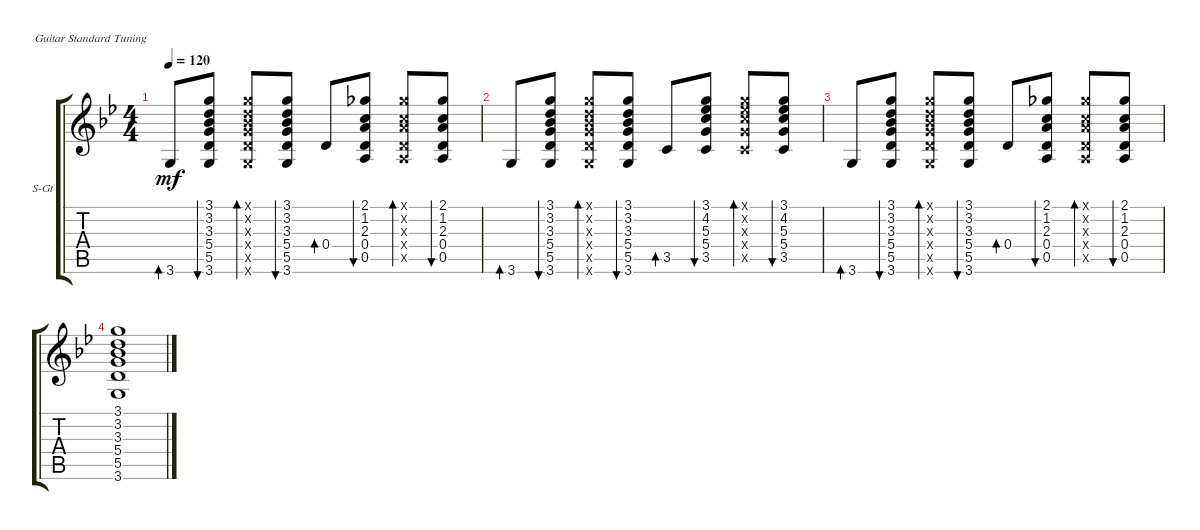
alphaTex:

\defaultSystemsLayout 4
\bracketExtendMode groupsimilarinstruments
\firstSystemTrackNameOrientation horizontal
\otherSystemsTrackNameOrientation horizontal
\track ("Steel Guitar" "S-Gt") {instrument acousticguitarsteel}
\staff {score tabs}
\tuning (E4 B3 G3 D3 A2 E2)
\ts (4 4)
\tempo 120
\clef g2
\ks gminor
3.6.8{bd 30 dy mf} (3.6 5.5 5.4 3.3 3.2 3.1).8{bu 30} (3.6{x} 5.5{x} 5.4{x} 3.3{x} 3.2{x} 3.1{x}).8{bd 30} (3.6 5.5 5.4 3.3 3.2 3.1).8{bu 30} 0.4.8{bd 30} (0.5 0.4 2.3 1.2 2.1).8{bu 30} (0.5{x} 0.4{x} 2.3{x} 1.2{x} 2.1{x}).8{bd 30} (0.5 0.4 2.3 1.2 2.1).8{bu 30} |
3.6.8{bd 30} (3.6 5.5 5.4 3.3 3.2 3.1).8{bu 30} (3.6{x} 5.5{x} 5.4{x} 3.3{x} 3.2{x} 3.1{x}).8{bd 30} (3.6 5.5 5.4 3.3 3.2 3.1).8{bu 30} 3.5.8{bd 30} (3.5 5.4 5.3 4.2 3.1).8{bu 30} (3.5{x} 5.4{x} 5.3{x} 4.2{x} 3.1{x}).8{bd 30} (3.5 5.4 5.3 4.2 3.1).8{bu 30} |
3.6.8{bd 30} (3.6 5.5 5.4 3.3 3.2 3.1).8{bu 30} (3.6{x} 5.5{x} 5.4{x} 3.3{x} 3.2{x} 3.1{x}).8{bd 30} (3.6 5.5 5.4 3.3 3.2 3.1).8{bu 30} 0.4.8{bd 30} (0.5 0.4 2.3 1.2 2.1).8{bu 30} (0.5{x} 0.4{x} 2.3{x} 1.2{x} 2.1{x}).8{bd 30} (0.5 0.4 2.3 1.2 2.1).8{bu 30} |
(3.6 5.5 5.4 3.3 3.2 3.1).1
